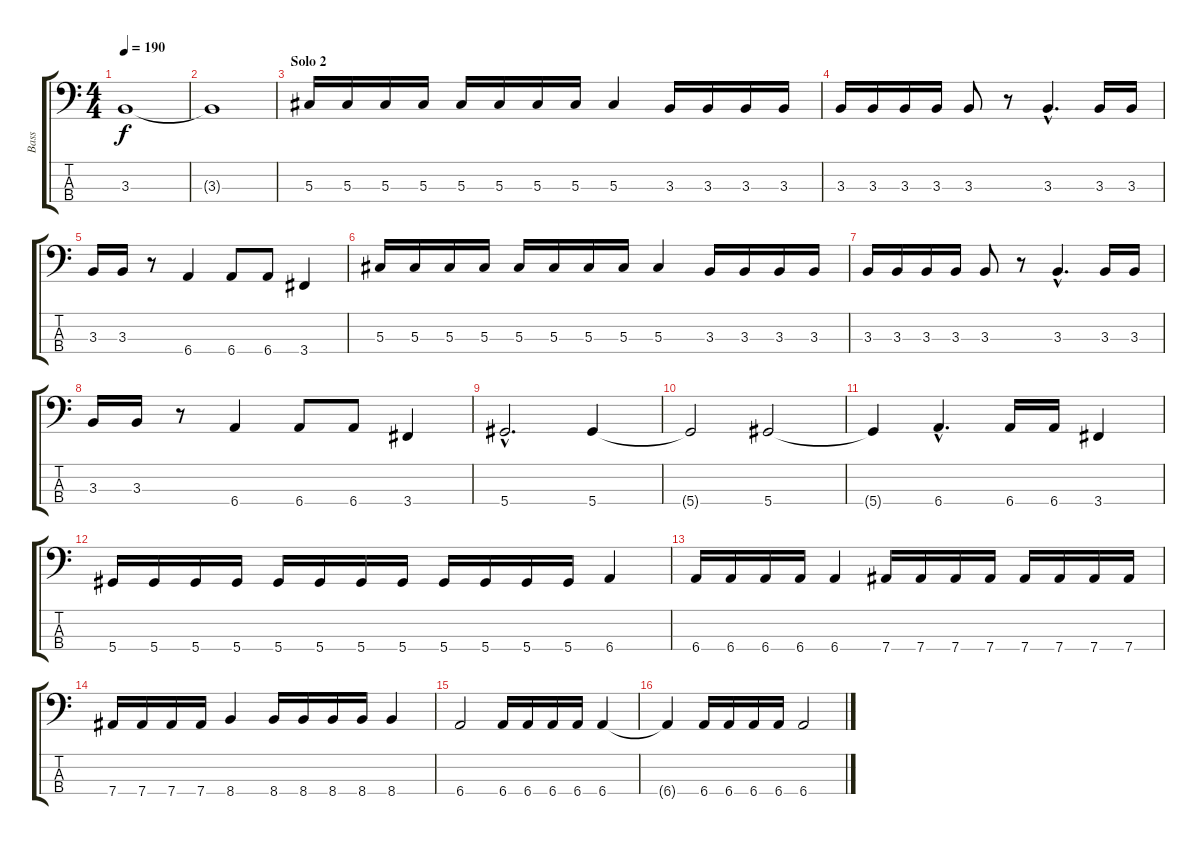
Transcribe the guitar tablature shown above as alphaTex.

\track ("Bass" "Bass") {instrument electricbasspick}
\staff {score tabs}
\tuning (Gb2 Db2 Ab1 Eb1) {hide}
\ts (4 4)
\tempo 190
\clef f4
\ks c
3.3.1{dy f} |
3.3{t}.1 |
\section ("" "Solo 2")
5.3.16 5.3.16 5.3.16 5.3.16 5.3.16 5.3.16 5.3.16 5.3.16 5.3.4 3.3.16 3.3.16 3.3.16 3.3.16 |
3.3.16 3.3.16 3.3.16 3.3.16 3.3.8 r.8 3.3{hac}.4{d} 3.3.16 3.3.16 |
3.3.16 3.3.16 r.8 6.4.4 6.4.8 6.4.8 3.4.4 |
5.3.16 5.3.16 5.3.16 5.3.16 5.3.16 5.3.16 5.3.16 5.3.16 5.3.4 3.3.16 3.3.16 3.3.16 3.3.16 |
3.3.16 3.3.16 3.3.16 3.3.16 3.3.8 r.8 3.3{hac}.4{d} 3.3.16 3.3.16 |
3.3.16 3.3.16 r.8 6.4.4 6.4.8 6.4.8 3.4.4 |
5.4{hac}.2{d} 5.4.4 |
5.4{t}.2 5.4.2 |
5.4{t}.4 6.4{hac}.4{d} 6.4.16 6.4.16 3.4.4 |
5.4.16 5.4.16 5.4.16 5.4.16 5.4.16 5.4.16 5.4.16 5.4.16 5.4.16 5.4.16 5.4.16 5.4.16 6.4.4 |
6.4.16 6.4.16 6.4.16 6.4.16 6.4.4 7.4.16 7.4.16 7.4.16 7.4.16 7.4.16 7.4.16 7.4.16 7.4.16 |
7.4.16 7.4.16 7.4.16 7.4.16 8.4.4 8.4.16 8.4.16 8.4.16 8.4.16 8.4.4 |
6.4.2 6.4.16 6.4.16 6.4.16 6.4.16 6.4.4 |
6.4{t}.4 6.4.16 6.4.16 6.4.16 6.4.16 6.4.2
